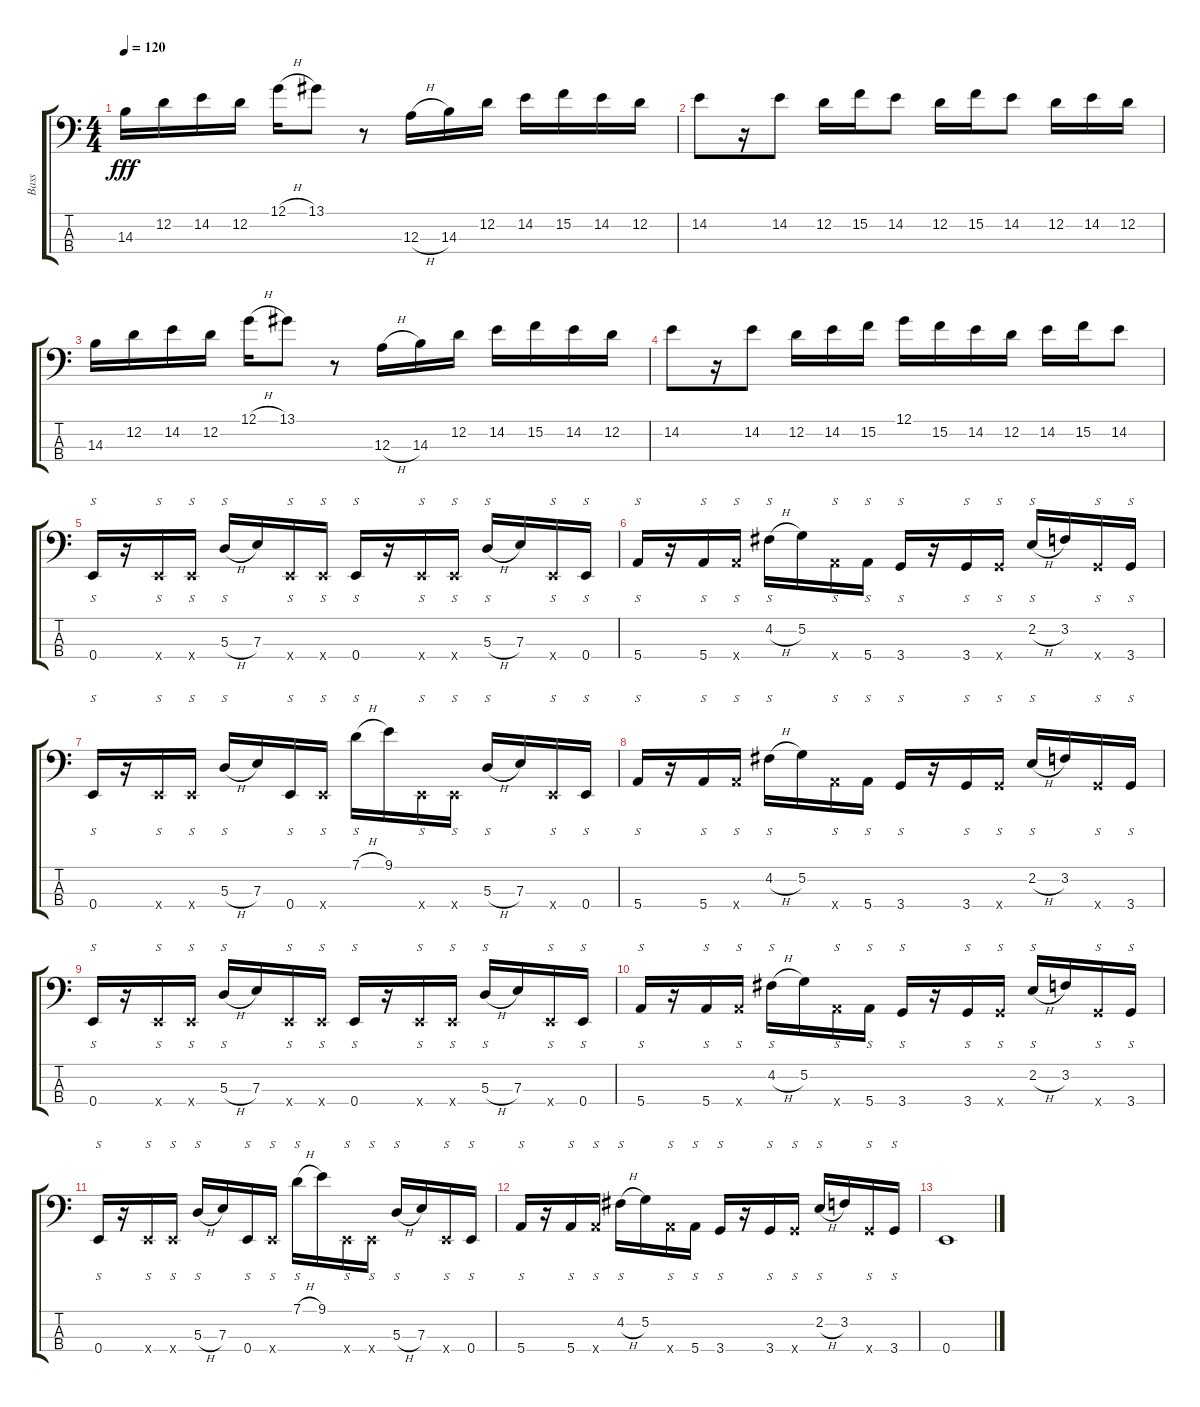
\track ("Bass" "Bass") {instrument slapbass1}
\staff {score tabs}
\tuning (G2 D2 A1 E1) {hide}
\ts (4 4)
\tempo 120
\clef f4
\ks c
14.3.16{dy fff} 12.2.16 14.2.16 12.2.16 12.1{h}.16 13.1.8 r.8 12.3{h}.16 14.3.16 12.2.16 14.2.16 15.2.16 14.2.16 12.2.16 |
14.2.8 r.16 14.2.8 12.2.16 15.2.16 14.2.8 12.2.16 15.2.16 14.2.8 12.2.16 14.2.16 12.2.16 |
14.3.16 12.2.16 14.2.16 12.2.16 12.1{h}.16 13.1.8 r.8 12.3{h}.16 14.3.16 12.2.16 14.2.16 15.2.16 14.2.16 12.2.16 |
14.2.8 r.16 14.2.8 12.2.16 14.2.16 15.2.16 12.1.16 15.2.16 14.2.16 12.2.16 14.2.16 15.2.16 14.2.8 |
0.4.16{s} r.16 0.4{x}.16{s} 0.4{x}.16{s} 5.3{h}.16{s} 7.3.16 0.4{x}.16{s} 0.4{x}.16{s} 0.4.16{s} r.16 0.4{x}.16{s} 0.4{x}.16{s} 5.3{h}.16{s} 7.3.16 0.4{x}.16{s} 0.4.16{s} |
5.4.16{s} r.16 5.4.16{s} 5.4{x}.16{s} 4.2{h}.16{s} 5.2.16 5.4{x}.16{s} 5.4.16{s} 3.4.16{s} r.16 3.4.16{s} 3.4{x}.16{s} 2.2{h}.16{s} 3.2.16 3.4{x}.16{s} 3.4.16{s} |
0.4.16{s} r.16 0.4{x}.16{s} 0.4{x}.16{s} 5.3{h}.16{s} 7.3.16 0.4.16{s} 0.4{x}.16{s} 7.1{h}.16{s} 9.1.16 0.4{x}.16{s} 0.4{x}.16{s} 5.3{h}.16{s} 7.3.16 0.4{x}.16{s} 0.4.16{s} |
5.4.16{s} r.16 5.4.16{s} 5.4{x}.16{s} 4.2{h}.16{s} 5.2.16 5.4{x}.16{s} 5.4.16{s} 3.4.16{s} r.16 3.4.16{s} 3.4{x}.16{s} 2.2{h}.16{s} 3.2.16 3.4{x}.16{s} 3.4.16{s} |
0.4.16{s} r.16 0.4{x}.16{s} 0.4{x}.16{s} 5.3{h}.16{s} 7.3.16 0.4{x}.16{s} 0.4{x}.16{s} 0.4.16{s} r.16 0.4{x}.16{s} 0.4{x}.16{s} 5.3{h}.16{s} 7.3.16 0.4{x}.16{s} 0.4.16{s} |
5.4.16{s} r.16 5.4.16{s} 5.4{x}.16{s} 4.2{h}.16{s} 5.2.16 5.4{x}.16{s} 5.4.16{s} 3.4.16{s} r.16 3.4.16{s} 3.4{x}.16{s} 2.2{h}.16{s} 3.2.16 3.4{x}.16{s} 3.4.16{s} |
0.4.16{s} r.16 0.4{x}.16{s} 0.4{x}.16{s} 5.3{h}.16{s} 7.3.16 0.4.16{s} 0.4{x}.16{s} 7.1{h}.16{s} 9.1.16 0.4{x}.16{s} 0.4{x}.16{s} 5.3{h}.16{s} 7.3.16 0.4{x}.16{s} 0.4.16{s} |
5.4.16{s} r.16 5.4.16{s} 5.4{x}.16{s} 4.2{h}.16{s} 5.2.16 5.4{x}.16{s} 5.4.16{s} 3.4.16{s} r.16 3.4.16{s} 3.4{x}.16{s} 2.2{h}.16{s} 3.2.16 3.4{x}.16{s} 3.4.16{s} |
0.4.1
